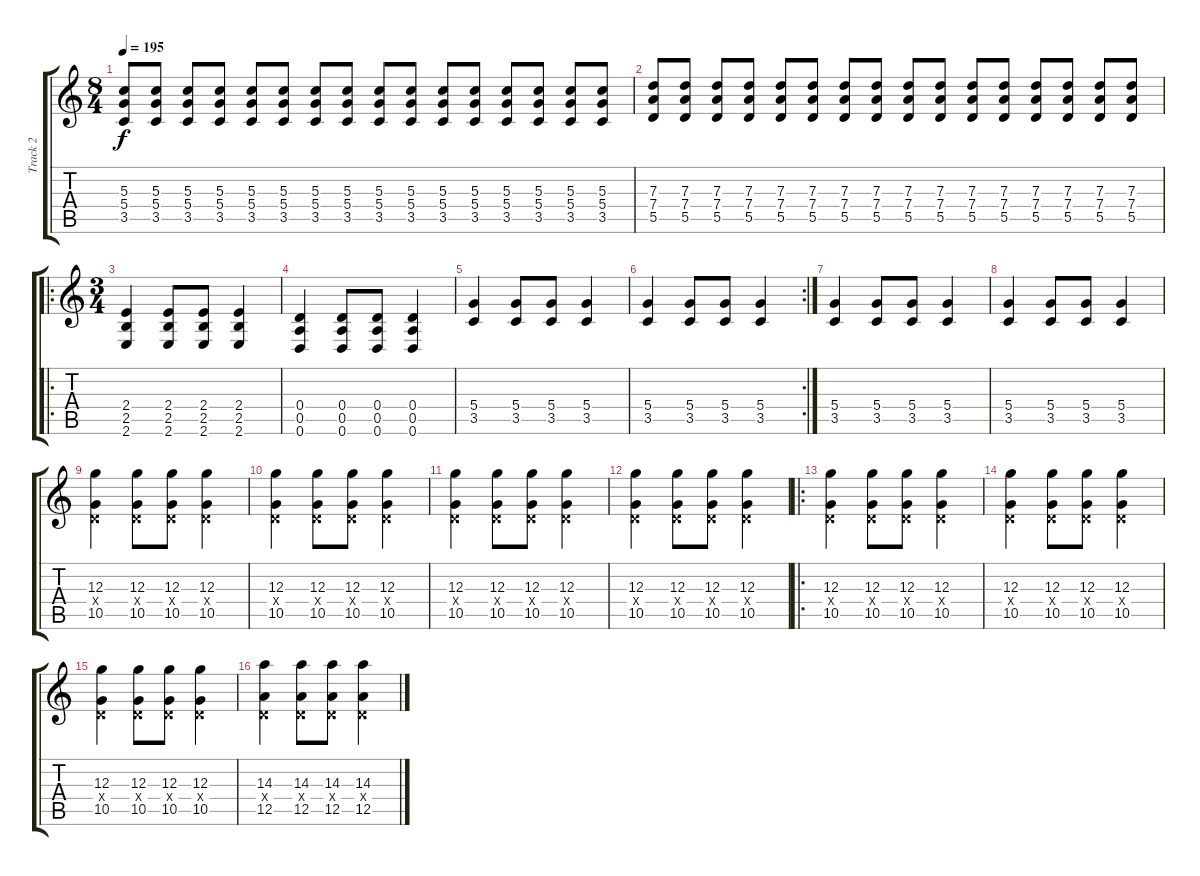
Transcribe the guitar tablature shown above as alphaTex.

\track ("Track 2" "Track 2") {instrument distortionguitar}
\staff {score tabs}
\tuning (E4 B3 G3 D3 A2 D2) {hide}
\ts (8 4)
\tempo 195
\clef g2
\ks c
(5.3 5.4 3.5).8{dy f} (5.3 5.4 3.5).8 (5.3 5.4 3.5).8 (5.3 5.4 3.5).8 (5.3 5.4 3.5).8 (5.3 5.4 3.5).8 (5.3 5.4 3.5).8 (5.3 5.4 3.5).8 (5.3 5.4 3.5).8 (5.3 5.4 3.5).8 (5.3 5.4 3.5).8 (5.3 5.4 3.5).8 (5.3 5.4 3.5).8 (5.3 5.4 3.5).8 (5.3 5.4 3.5).8 (5.3 5.4 3.5).8 |
(7.3 7.4 5.5).8 (7.3 7.4 5.5).8 (7.3 7.4 5.5).8 (7.3 7.4 5.5).8 (7.3 7.4 5.5).8 (7.3 7.4 5.5).8 (7.3 7.4 5.5).8 (7.3 7.4 5.5).8 (7.3 7.4 5.5).8 (7.3 7.4 5.5).8 (7.3 7.4 5.5).8 (7.3 7.4 5.5).8 (7.3 7.4 5.5).8 (7.3 7.4 5.5).8 (7.3 7.4 5.5).8 (7.3 7.4 5.5).8 |
\ro
\ts (3 4)
(2.4 2.5 2.6).4 (2.4 2.5 2.6).8 (2.4 2.5 2.6).8 (2.4 2.5 2.6).4 |
(0.4 0.5 0.6).4 (0.4 0.5 0.6).8 (0.4 0.5 0.6).8 (0.4 0.5 0.6).4 |
(5.4 3.5).4 (5.4 3.5).8 (5.4 3.5).8 (5.4 3.5).4 |
\rc 2
(5.4 3.5).4 (5.4 3.5).8 (5.4 3.5).8 (5.4 3.5).4 |
(5.4 3.5).4 (5.4 3.5).8 (5.4 3.5).8 (5.4 3.5).4 |
(5.4 3.5).4 (5.4 3.5).8 (5.4 3.5).8 (5.4 3.5).4 |
(12.3 0.4{x} 10.5).4 (12.3 0.4{x} 10.5).8 (12.3 0.4{x} 10.5).8 (12.3 0.4{x} 10.5).4 |
(12.3 0.4{x} 10.5).4 (12.3 0.4{x} 10.5).8 (12.3 0.4{x} 10.5).8 (12.3 0.4{x} 10.5).4 |
(12.3 0.4{x} 10.5).4 (12.3 0.4{x} 10.5).8 (12.3 0.4{x} 10.5).8 (12.3 0.4{x} 10.5).4 |
(12.3 0.4{x} 10.5).4 (12.3 0.4{x} 10.5).8 (12.3 0.4{x} 10.5).8 (12.3 0.4{x} 10.5).4 |
\ro
(12.3 0.4{x} 10.5).4 (12.3 0.4{x} 10.5).8 (12.3 0.4{x} 10.5).8 (12.3 0.4{x} 10.5).4 |
(12.3 0.4{x} 10.5).4 (12.3 0.4{x} 10.5).8 (12.3 0.4{x} 10.5).8 (12.3 0.4{x} 10.5).4 |
(12.3 0.4{x} 10.5).4 (12.3 0.4{x} 10.5).8 (12.3 0.4{x} 10.5).8 (12.3 0.4{x} 10.5).4 |
(14.3 0.4{x} 12.5).4 (14.3 0.4{x} 12.5).8 (14.3 0.4{x} 12.5).8 (14.3 0.4{x} 12.5).4
